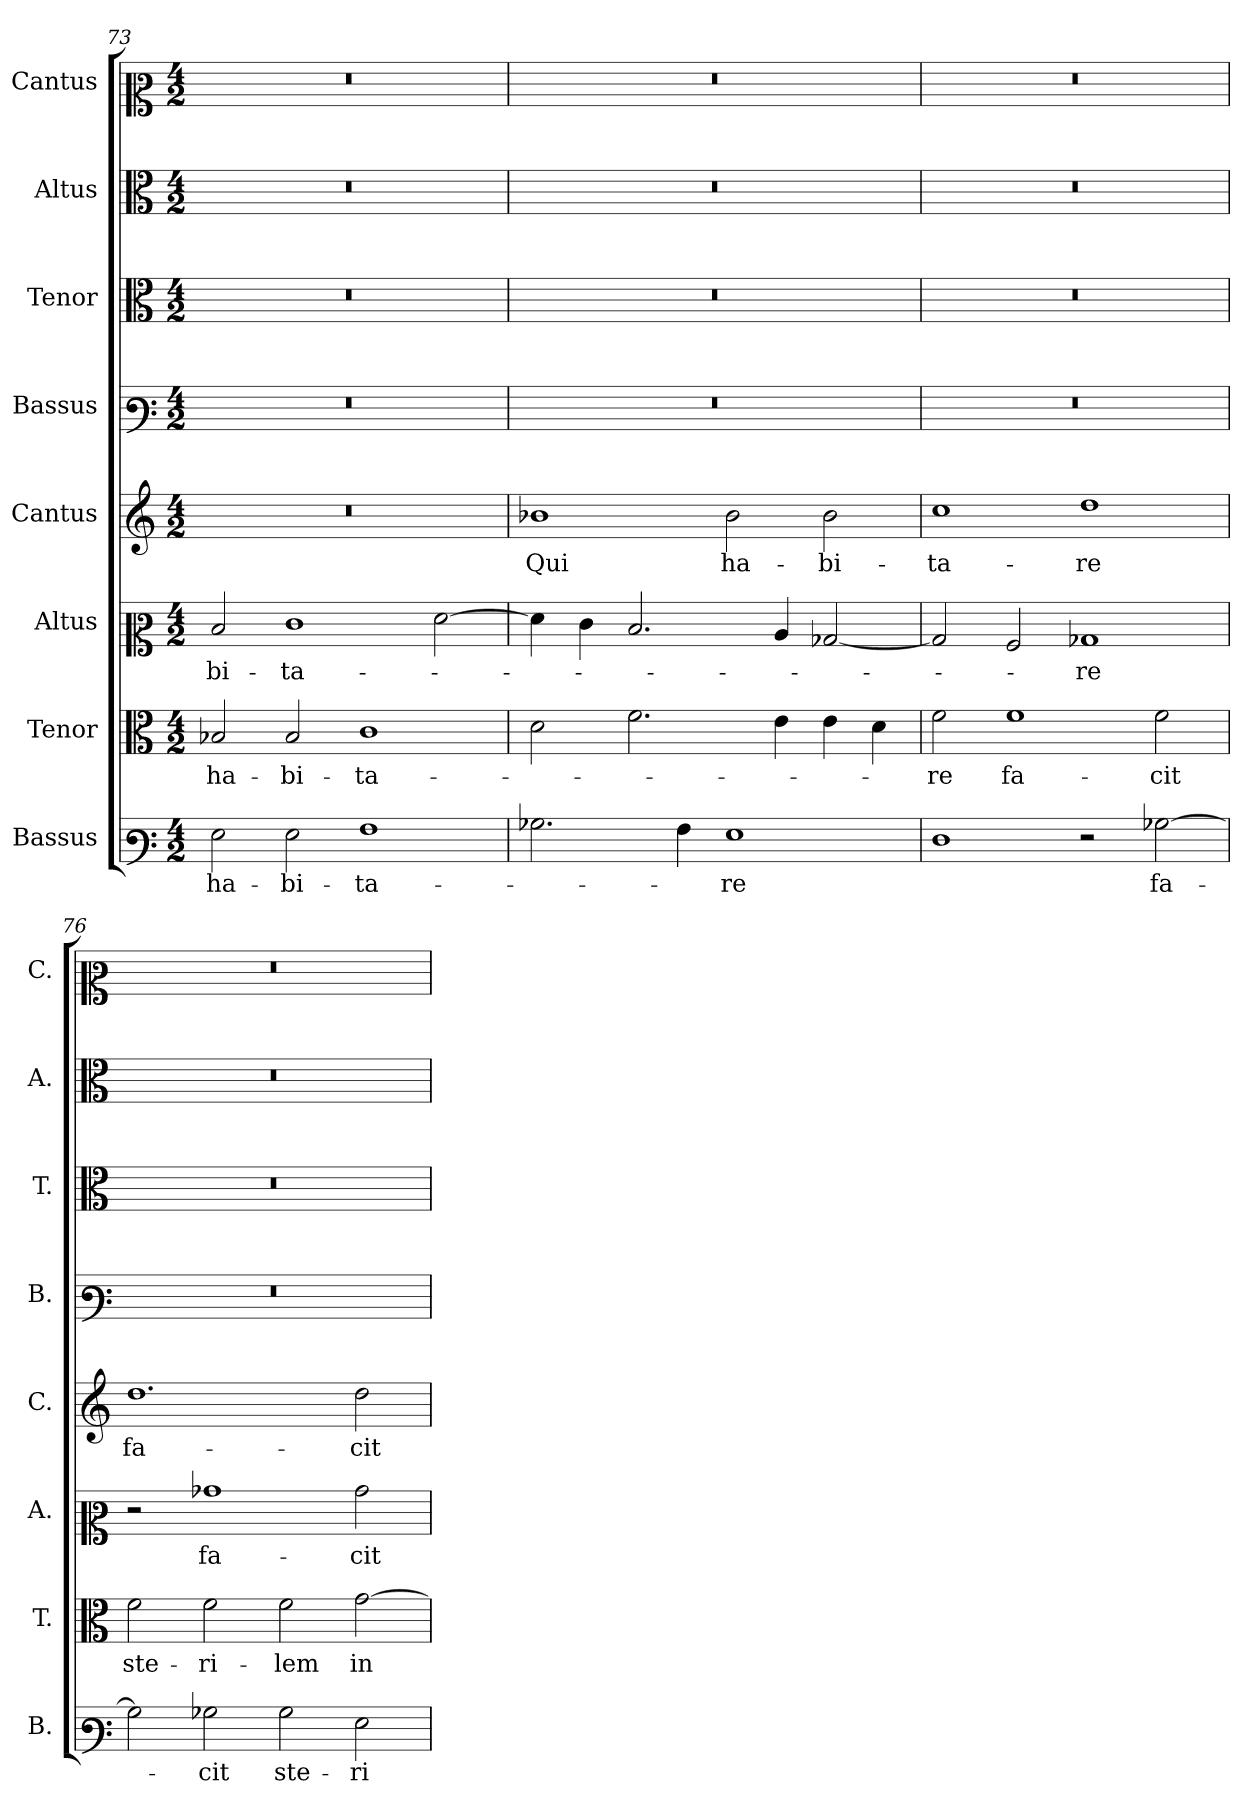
**kern	**text	**kern	**text	**kern	**text	**kern	**text	**kern	**kern	**kern	**kern
*part8	*part8	*part7	*part7	*part6	*part6	*part5	*part5	*part4	*part3	*part2	*part1
*staff8	*staff8	*staff7	*staff7	*staff6	*staff6	*staff5	*staff5	*staff4	*staff3	*staff2	*staff1
*I"Bassus	*	*I"Tenor	*	*I"Altus	*	*I"Cantus	*	*I"Bassus	*I"Tenor	*I"Altus	*I"Cantus
*I'B.	*	*I'T.	*	*I'A.	*	*I'C.	*	*I'B.	*I'T.	*I'A.	*I'C.
*clefF3	*	*clefC3	*	*clefC2	*	*clefG2	*	*clefF3	*clefC3	*clefC3	*clefC2
*k[]	*	*k[]	*	*k[]	*	*k[]	*	*k[]	*k[]	*k[]	*k[]
*M4/2	*	*M4/2	*	*M4/2	*	*M4/2	*	*M4/2	*M4/2	*M4/2	*M4/2
=73	=73	=73	=73	=73	=73	=73	=73	=73	=73	=73	=73
!	!	!	!	!	!	!LO:N:vis=1	!	!LO:N:vis=1	!LO:N:vis=1	!LO:N:vis=1	!LO:N:vis=1
2G\	ha-	2B-X/	ha-	2d/	-bi-	0r	.	0r	0r	0r	0r
2G\	-bi-	2B-/	-bi-	1e	-ta-	.	.	.	.	.	.
1A	-ta-	1c	-ta-	.	.	.	.	.	.	.	.
.	.	.	.	[2f\	.	.	.	.	.	.	.
=74	=74	=74	=74	=74	=74	=74	=74	=74	=74	=74	=74
!	!	!	!	!	!	!	!	!LO:N:vis=1	!LO:N:vis=1	!LO:N:vis=1	!LO:N:vis=1
2.B-X\	.	2d\	.	4f\]	.	1b-X	Qui	0r	0r	0r	0r
.	.	.	.	4e\	.	.	.	.	.	.	.
.	.	2.f\	.	2.d/	.	.	.	.	.	.	.
4A\	.	.	.	.	.	.	.	.	.	.	.
1G	-re	.	.	.	.	2b-\	ha-	.	.	.	.
.	.	4e\	.	4c/	.	.	.	.	.	.	.
.	.	4e\	.	[2B-X/	.	2b-\	-bi-	.	.	.	.
.	.	4d\	.	.	.	.	.	.	.	.	.
!!LO:LB:g=z
=75	=75	=75	=75	=75	=75	=75	=75	=75	=75	=75	=75
!	!	!	!	!	!	!	!	!LO:N:vis=1	!LO:N:vis=1	!LO:N:vis=1	!LO:N:vis=1
1F	.	2f\	-re	2B-/]	.	1cc	-ta-	0r	0r	0r	0r
.	.	1f	fa-	2A/	.	.	.	.	.	.	.
2r	.	.	.	1B-X	-re	1dd	-re	.	.	.	.
[2B-X\	fa-	2f\	-cit	.	.	.	.	.	.	.	.
=76	=76	=76	=76	=76	=76	=76	=76	=76	=76	=76	=76
!	!	!	!	!	!	!	!	!LO:N:vis=1	!LO:N:vis=1	!LO:N:vis=1	!LO:N:vis=1
2B-\]	.	2f\	ste-	2r	.	1.dd	fa-	0r	0r	0r	0r
2B-X\	cit	2f\	-ri-	1b-X	fa-	.	.	.	.	.	.
2B-\	ste-	2f\	-lem	.	.	.	.	.	.	.	.
2G\	-ri-	[2g\	in	2b-\	-cit	2dd\	-cit	.	.	.	.
=	=	=	=	=	=	=	=	=	=	=	=
*-	*-	*-	*-	*-	*-	*-	*-	*-	*-	*-	*-
